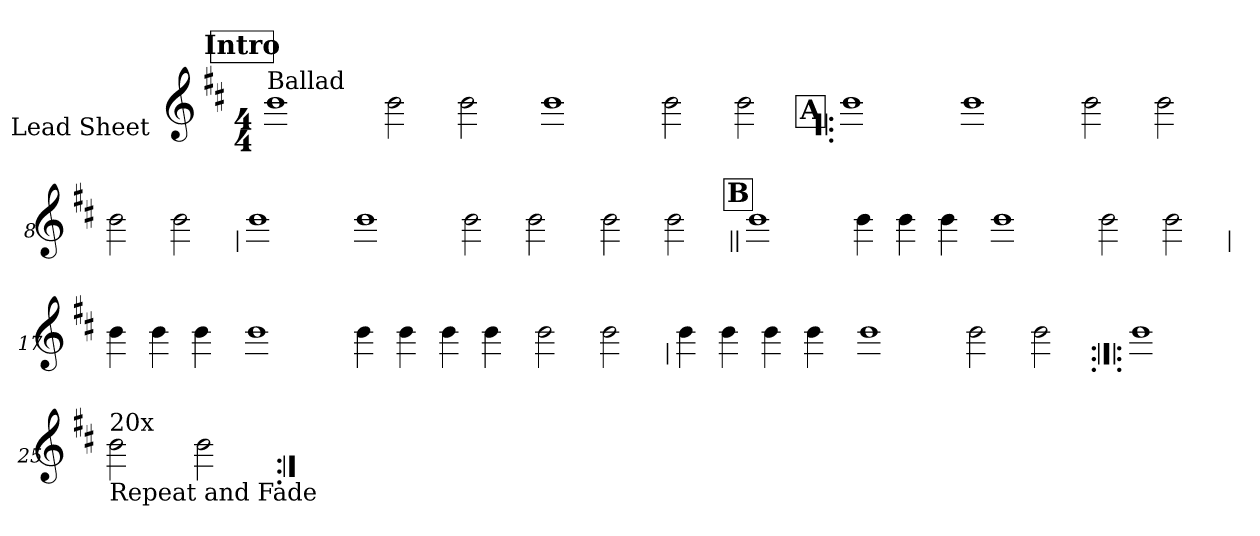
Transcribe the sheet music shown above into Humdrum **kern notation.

**kern
*part1
*staff1
*I"Lead Sheet
*stria0
*clefG2
*k[f#c#]
*D:
*M4/4
*MM60
!!LO:REH:place=s1:a:t=Intro
=1||
!LO:TX:a:t=Ballad
1b
=2-
2b
2b
=3-
1b
=4-
2b
2b
!!LO:LB:g=z
!!LO:REH:place=s1:a:t=A
=5!|:
1b
=6-
1b
=7-
2b
2b
=8-
2b
2b
!!LO:LB:g=z
=9
1b
=10-
1b
=11-
2b
2b
=12-
2b
2b
!!LO:LB:g=z
!!LO:REH:place=s1:a:t=B
=13||
1b
=14-
4b
4b
4b
=15-
1b
=16-
2b
2b
!!LO:LB:g=z
=17
4b
4b
4b
=18-
1b
=19-
4b
4b
4b
4b
=20-
2b
2b
!!LO:LB:g=z
=21
4b
4b
4b
4b
=22-
1b
=23-
2b
2b
!!LO:LB:g=z
=24:|!|:
1b
=25-
!LO:TX:b:t=Repeat and Fade
!LO:TX:a:t=20x
2b
2b
=:|!
*-
